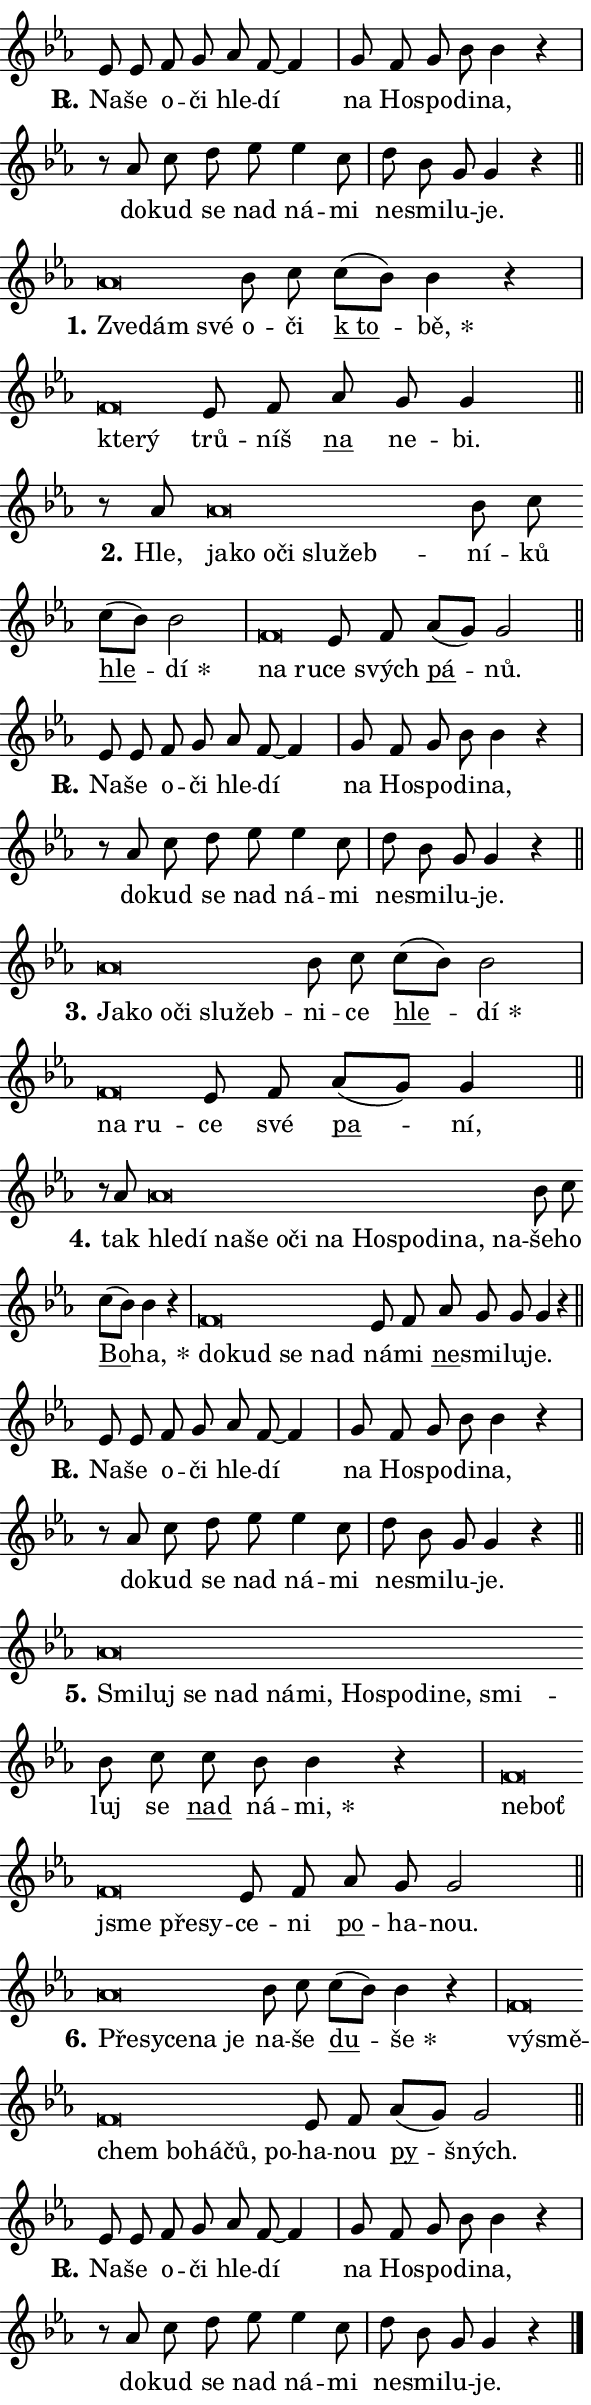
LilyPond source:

\version "2.24.0"
\header { tagline = "" }
\paper {
  indent = 0\cm
  top-margin = 0\cm
  right-margin = 0.13\cm % to fit lyric hyphens
  bottom-margin = 0\cm
  left-margin = 0\cm
  paper-width = 10\cm
  page-breaking = #ly:one-page-breaking
  system-system-spacing.basic-distance = #11
  score-system-spacing.basic-distance = #11
  ragged-last = ##f
}


%% Author: Thomas Morley
%% https://lists.gnu.org/archive/html/lilypond-user/2020-05/msg00002.html
#(define (line-position grob)
"Returns position of @var[grob} in current system:
   @code{'start}, if at first time-step
   @code{'end}, if at last time-step
   @code{'middle} otherwise
"
  (let* ((col (ly:item-get-column grob))
         (ln (ly:grob-object col 'left-neighbor))
         (rn (ly:grob-object col 'right-neighbor))
         (col-to-check-left (if (ly:grob? ln) ln col))
         (col-to-check-right (if (ly:grob? rn) rn col))
         (break-dir-left
           (and
             (ly:grob-property col-to-check-left 'non-musical #f)
             (ly:item-break-dir col-to-check-left)))
         (break-dir-right
           (and
             (ly:grob-property col-to-check-right 'non-musical #f)
             (ly:item-break-dir col-to-check-right))))
        (cond ((eqv? 1 break-dir-left) 'start)
              ((eqv? -1 break-dir-right) 'end)
              (else 'middle))))

#(define (tranparent-at-line-position vctor)
  (lambda (grob)
  "Relying on @code{line-position} select the relevant enry from @var{vctor}.
Used to determine transparency,"
    (case (line-position grob)
      ((end) (not (vector-ref vctor 0)))
      ((middle) (not (vector-ref vctor 1)))
      ((start) (not (vector-ref vctor 2))))))

noteHeadBreakVisibility =
#(define-music-function (break-visibility)(vector?)
"Makes @code{NoteHead}s transparent relying on @var{break-visibility}"
#{
  \override NoteHead.transparent =
    #(tranparent-at-line-position break-visibility)
#})

#(define delete-ledgers-for-transparent-note-heads
  (lambda (grob)
    "Reads whether a @code{NoteHead} is transparent.
If so this @code{NoteHead} is removed from @code{'note-heads} from
@var{grob}, which is supposed to be @code{LedgerLineSpanner}.
As a result ledgers are not printed for this @code{NoteHead}"
    (let* ((nhds-array (ly:grob-object grob 'note-heads))
           (nhds-list
             (if (ly:grob-array? nhds-array)
                 (ly:grob-array->list nhds-array)
                 '()))
           ;; Relies on the transparent-property being done before
           ;; Staff.LedgerLineSpanner.after-line-breaking is executed.
           ;; This is fragile ...
           (to-keep
             (remove
               (lambda (nhd)
                 (ly:grob-property nhd 'transparent #f))
               nhds-list)))
      ;; TODO find a better method to iterate over grob-arrays, similiar
      ;; to filter/remove etc for lists
      ;; For now rebuilt from scratch
      (set! (ly:grob-object grob 'note-heads)  '())
      (for-each
        (lambda (nhd)
          (ly:pointer-group-interface::add-grob grob 'note-heads nhd))
        to-keep))))

squashNotes = {
  \override NoteHead.X-extent = #'(-0.2 . 0.2)
  \override NoteHead.Y-extent = #'(-0.75 . 0)
  \override NoteHead.stencil =
    #(lambda (grob)
       (let ((pos (ly:grob-property grob 'staff-position)))
         (begin
           (if (< pos -7) (display "ERROR: Lower brevis then expected\n") (display ""))
           (if (<= pos -6) ly:text-interface::print ly:note-head::print))))
}
unSquashNotes = {
  \revert NoteHead.X-extent
  \revert NoteHead.Y-extent
  \revert NoteHead.stencil
}

hideNotes = \noteHeadBreakVisibility #begin-of-line-visible
unHideNotes = \noteHeadBreakVisibility #all-visible

% work-around for resetting accidentals
% https://lilypond.org/doc/v2.23/Documentation/notation/displaying-rhythms#unmetered-music
cadenzaMeasure = {
  \cadenzaOff
  \partial 1024 s1024
  \cadenzaOn
}

#(define-markup-command (accent layout props text) (markup?)
  "Underline accented syllable"
  (interpret-markup layout props
    #{\markup \override #'(offset . 4.3) \underline { #text }#}))

responsum = \markup \concat {
  "R" \hspace #-1.05 \path #0.1 #'((moveto 0 0.07) (lineto 0.9 0.8)) \hspace #0.05 "."
}

spaceSize = #0.6828661417322834 % exact space size for TeX Gyre Schola

\layout {
  \context {
    \Staff
    \remove "Time_signature_engraver"
    \override LedgerLineSpanner.after-line-breaking = #delete-ledgers-for-transparent-note-heads
  }
  \context {
    \Lyrics {
      \override LyricSpace.minimum-distance = \spaceSize
      \override LyricText.font-name = #"TeX Gyre Schola"
      \override LyricText.font-size = 1
      \override StanzaNumber.font-name = #"TeX Gyre Schola Bold"
      \override StanzaNumber.font-size = 1
    }
  }
  \context {
    \Score 
    \override NoteHead.text =
      #(lambda (grob) 
        (let ((pos (ly:grob-property grob 'staff-position)))
          #{\markup {
            \combine
              \halign #-0.55 \raise #(if (= pos -6) 0 0.5) \override #'(thickness . 2) \draw-line #'(3.2 . 0)
              \musicglyph "noteheads.sM1"
          }#}))
  }
}

% magnetic-lyrics.ily
%
%   written by
%     Jean Abou Samra <jean@abou-samra.fr>
%     Werner Lemberg <wl@gnu.org>
%
%   adapted by
%     Jiri Hon <jiri.hon@gmail.com>
%
% Version 2022-Apr-15

% https://www.mail-archive.com/lilypond-user@gnu.org/msg149350.html

#(define (Left_hyphen_pointer_engraver context)
   "Collect syllable-hyphen-syllable occurrences in lyrics and store
them in properties.  This engraver only looks to the left.  For
example, if the lyrics input is @code{foo -- bar}, it does the
following.

@itemize @bullet
@item
Set the @code{text} property of the @code{LyricHyphen} grob between
@q{foo} and @q{bar} to @code{foo}.

@item
Set the @code{left-hyphen} property of the @code{LyricText} grob with
text @q{foo} to the @code{LyricHyphen} grob between @q{foo} and
@q{bar}.
@end itemize

Use this auxiliary engraver in combination with the
@code{lyric-@/text::@/apply-@/magnetic-@/offset!} hook."
   (let ((hyphen #f)
         (text #f))
     (make-engraver
      (acknowledgers
       ((lyric-syllable-interface engraver grob source-engraver)
        (set! text grob)))
      (end-acknowledgers
       ((lyric-hyphen-interface engraver grob source-engraver)
        ;(when (not (grob::has-interface grob 'lyric-space-interface))
          (set! hyphen grob)));)
      ((stop-translation-timestep engraver)
       (when (and text hyphen)
         (ly:grob-set-object! text 'left-hyphen hyphen))
       (set! text #f)
       (set! hyphen #f)))))

#(define (lyric-text::apply-magnetic-offset! grob)
   "If the space between two syllables is less than the value in
property @code{LyricText@/.details@/.squash-threshold}, move the right
syllable to the left so that it gets concatenated with the left
syllable.

Use this function as a hook for
@code{LyricText@/.after-@/line-@/breaking} if the
@code{Left_@/hyphen_@/pointer_@/engraver} is active."
   (let ((hyphen (ly:grob-object grob 'left-hyphen #f)))
     (when hyphen
       (let ((left-text (ly:spanner-bound hyphen LEFT)))
         (when (grob::has-interface left-text 'lyric-syllable-interface)
           (let* ((common (ly:grob-common-refpoint grob left-text X))
                  (this-x-ext (ly:grob-extent grob common X))
                  (left-x-ext
                   (begin
                     ;; Trigger magnetism for left-text.
                     (ly:grob-property left-text 'after-line-breaking)
                     (ly:grob-extent left-text common X)))
                  ;; `delta` is the gap width between two syllables.
                  (delta (- (interval-start this-x-ext)
                            (interval-end left-x-ext)))
                  (details (ly:grob-property grob 'details))
                  (threshold (assoc-get 'squash-threshold details 0.2)))
             (when (< delta threshold)
               (let* (;; We have to manipulate the input text so that
                      ;; ligatures crossing syllable boundaries are not
                      ;; disabled.  For languages based on the Latin
                      ;; script this is essentially a beautification.
                      ;; However, for non-Western scripts it can be a
                      ;; necessity.
                      (lt (ly:grob-property left-text 'text))
                      (rt (ly:grob-property grob 'text))
                      (is-space (grob::has-interface hyphen 'lyric-space-interface))
                      (space (if is-space " " ""))
                      (extra-delta (if is-space spaceSize 0))
                      ;; Append new syllable.
                      (ltrt-space (if (and (string? lt) (string? rt))
                                (string-append lt space rt)
                                (make-concat-markup (list lt space rt))))
                      ;; Right-align `ltrt` to the right side.
                      (ltrt-space-markup (grob-interpret-markup
                               grob
                               (make-translate-markup
                                (cons (interval-length this-x-ext) 0)
                                (make-right-align-markup ltrt-space)))))
                 (begin
                   ;; Don't print `left-text`.
                   (ly:grob-set-property! left-text 'stencil #f)
                   ;; Set text and stencil (which holds all collected
                   ;; syllables so far) and shift it to the left.
                   (ly:grob-set-property! grob 'text ltrt-space)
                   (ly:grob-set-property! grob 'stencil ltrt-space-markup)
                   (ly:grob-translate-axis! grob (- (- delta extra-delta)) X))))))))))


#(define (lyric-hyphen::displace-bounds-first grob)
   ;; Make very sure this callback isn't triggered too early.
   (let ((left (ly:spanner-bound grob LEFT))
         (right (ly:spanner-bound grob RIGHT)))
     (ly:grob-property left 'after-line-breaking)
     (ly:grob-property right 'after-line-breaking)
     (ly:lyric-hyphen::print grob)))

squashThreshold = #0.4

\layout {
  \context {
    \Lyrics
    \consists #Left_hyphen_pointer_engraver
    \override LyricText.after-line-breaking =
      #lyric-text::apply-magnetic-offset!
    \override LyricHyphen.stencil = #lyric-hyphen::displace-bounds-first
    \override LyricText.details.squash-threshold = \squashThreshold
    \override LyricHyphen.minimum-distance = 0
    \override LyricHyphen.minimum-length = \squashThreshold
  }
}

squashText = \override LyricText.details.squash-threshold = 9999
unSquashText = \override LyricText.details.squash-threshold = \squashThreshold

leftText = \override LyricText.self-alignment-X = #LEFT
unLeftText = \revert LyricText.self-alignment-X

starOffset = #(lambda (grob) 
                (let ((x_offset (ly:self-alignment-interface::aligned-on-x-parent grob)))
                  (if (= x_offset 0) 0 (+ x_offset 1.2))))

star = #(define-music-function (syllable)(string?)
"Append star separator at the end of a syllable"
#{
  \once \override LyricText.X-offset = #starOffset
  \lyricmode { \markup {
    #syllable
    \override #'((font-name . "TeX Gyre Schola Bold")) \hspace #0.2 \lower #0.65 \larger "*"
  } }
#})

starAccent = #(define-music-function (syllable)(string?)
"Append star separator at the end of a syllable and make accent"
#{
  \once \override LyricText.X-offset = #starOffset
  \lyricmode { \markup {
    \accent #syllable
    \override #'((font-name . "TeX Gyre Schola Bold")) \hspace #0.2 \lower #0.65 \larger "*"
  } }
#})

breath = #(define-music-function (syllable)(string?)
"Append breathing indicator at the end of a syllable"
#{
  \lyricmode { \markup { #syllable "+" } }
#})

optionalBreath = #(define-music-function (syllable)(string?)
"Append optional breathing indicator at the end of a syllable"
#{
  \lyricmode { \markup { #syllable "(+)" } }
#})


\score {
    <<
        \new Voice = "melody" { \cadenzaOn \key es \major \relative { es'8 es f g as f~ f4 \cadenzaMeasure \bar "|" g8 f g bes bes4 r \cadenzaMeasure \bar "|" r8 as c d es es4 c8 \cadenzaMeasure \bar "|" d bes g g4 r \cadenzaMeasure \bar "||" \break } }
        \new Lyrics \lyricsto "melody" { \lyricmode { \set stanza = \responsum
Na -- še o -- či hle -- dí na Ho -- spo -- di -- na, do -- kud se nad ná -- mi ne -- smi -- lu -- je. } }
    >>
    \layout {}
}

\score {
    <<
        \new Voice = "melody" { \cadenzaOn \key es \major \relative { \squashNotes as'\breve*1/16 \hideNotes \breve*1/16 \breve*1/16 \bar "" \unHideNotes \unSquashNotes bes8 c \bar "" c[( bes)] bes4 r \cadenzaMeasure \bar "|" \squashNotes f\breve*1/16 \hideNotes \breve*1/16 \bar "" \unHideNotes \unSquashNotes es8 f \bar "" as g g4 \cadenzaMeasure \bar "||" \break } }
        \new Lyrics \lyricsto "melody" { \lyricmode { \set stanza = "1."
\leftText Zve -- \squashText dám své \unLeftText \unSquashText o -- či \markup \accent "k to" -- \star bě, \leftText kte -- \squashText rý \unLeftText \unSquashText trů -- níš \markup \accent na ne -- bi. } }
    >>
    \layout {}
}

\score {
    <<
        \new Voice = "melody" { \cadenzaOn \key es \major \relative { r8 as'8 \squashNotes as\breve*1/16 \hideNotes \breve*1/16 \bar "" \breve*1/16 \bar "" \breve*1/16 \bar "" \breve*1/16 \breve*1/16 \bar "" \unHideNotes \unSquashNotes bes8 c \bar "" c[( bes)] bes2 \cadenzaMeasure \bar "|" \squashNotes f\breve*1/16 \hideNotes \breve*1/16 \bar "" \unHideNotes \unSquashNotes es8 f \bar "" as[( g)] g2 \cadenzaMeasure \bar "||" \break } }
        \new Lyrics \lyricsto "melody" { \lyricmode { \set stanza = "2."
Hle, \leftText ja -- \squashText ko o -- či slu -- žeb -- \unLeftText \unSquashText ní -- ků \markup \accent hle -- \star dí \leftText na \squashText ru -- \unLeftText \unSquashText ce svých \markup \accent pá -- nů. } }
    >>
    \layout {}
}

\score {
    <<
        \new Voice = "melody" { \cadenzaOn \key es \major \relative { es'8 es f g as f~ f4 \cadenzaMeasure \bar "|" g8 f g bes bes4 r \cadenzaMeasure \bar "|" r8 as c d es es4 c8 \cadenzaMeasure \bar "|" d bes g g4 r \cadenzaMeasure \bar "||" \break } }
        \new Lyrics \lyricsto "melody" { \lyricmode { \set stanza = \responsum
Na -- še o -- či hle -- dí na Ho -- spo -- di -- na, do -- kud se nad ná -- mi ne -- smi -- lu -- je. } }
    >>
    \layout {}
}

\score {
    <<
        \new Voice = "melody" { \cadenzaOn \key es \major \relative { \squashNotes as'\breve*1/16 \hideNotes \breve*1/16 \bar "" \breve*1/16 \bar "" \breve*1/16 \bar "" \breve*1/16 \breve*1/16 \bar "" \unHideNotes \unSquashNotes bes8 c \bar "" c[( bes)] bes2 \cadenzaMeasure \bar "|" \squashNotes f\breve*1/16 \hideNotes \breve*1/16 \bar "" \unHideNotes \unSquashNotes es8 f \bar "" as[( g)] g4 \cadenzaMeasure \bar "||" \break } }
        \new Lyrics \lyricsto "melody" { \lyricmode { \set stanza = "3."
\leftText Ja -- \squashText ko o -- či slu -- žeb -- \unLeftText \unSquashText ni -- ce \markup \accent hle -- \star dí \leftText na \squashText ru -- \unLeftText \unSquashText ce své \markup \accent pa -- ní, } }
    >>
    \layout {}
}

\score {
    <<
        \new Voice = "melody" { \cadenzaOn \key es \major \relative { r8 as'8 \squashNotes as\breve*1/16 \hideNotes \breve*1/16 \bar "" \breve*1/16 \bar "" \breve*1/16 \bar "" \breve*1/16 \bar "" \breve*1/16 \bar "" \breve*1/16 \bar "" \breve*1/16 \bar "" \breve*1/16 \bar "" \breve*1/16 \bar "" \breve*1/16 \breve*1/16 \bar "" \unHideNotes \unSquashNotes bes8 c \bar "" c[( bes)] bes4 r \cadenzaMeasure \bar "|" \squashNotes f\breve*1/16 \hideNotes \breve*1/16 \bar "" \breve*1/16 \breve*1/16 \bar "" \unHideNotes \unSquashNotes es8 f \bar "" as g g g4 r \cadenzaMeasure \bar "||" \break } }
        \new Lyrics \lyricsto "melody" { \lyricmode { \set stanza = "4."
tak \leftText hle -- \squashText dí na -- še o -- či na Ho -- spo -- di -- na, na -- \unLeftText \unSquashText še -- ho \markup \accent Bo -- \star ha, \leftText do -- \squashText kud se nad \unLeftText \unSquashText ná -- mi \markup \accent ne -- smi -- lu -- je. } }
    >>
    \layout {}
}

\score {
    <<
        \new Voice = "melody" { \cadenzaOn \key es \major \relative { es'8 es f g as f~ f4 \cadenzaMeasure \bar "|" g8 f g bes bes4 r \cadenzaMeasure \bar "|" r8 as c d es es4 c8 \cadenzaMeasure \bar "|" d bes g g4 r \cadenzaMeasure \bar "||" \break } }
        \new Lyrics \lyricsto "melody" { \lyricmode { \set stanza = \responsum
Na -- še o -- či hle -- dí na Ho -- spo -- di -- na, do -- kud se nad ná -- mi ne -- smi -- lu -- je. } }
    >>
    \layout {}
}

\score {
    <<
        \new Voice = "melody" { \cadenzaOn \key es \major \relative { \squashNotes as'\breve*1/16 \hideNotes \breve*1/16 \bar "" \breve*1/16 \bar "" \breve*1/16 \bar "" \breve*1/16 \bar "" \breve*1/16 \bar "" \breve*1/16 \bar "" \breve*1/16 \bar "" \breve*1/16 \bar "" \breve*1/16 \breve*1/16 \bar "" \unHideNotes \unSquashNotes bes8 c \bar "" c bes bes4 r \cadenzaMeasure \bar "|" \squashNotes f\breve*1/16 \hideNotes \breve*1/16 \bar "" \breve*1/16 \bar "" \breve*1/16 \breve*1/16 \bar "" \unHideNotes \unSquashNotes es8 f \bar "" as g g2 \cadenzaMeasure \bar "||" \break } }
        \new Lyrics \lyricsto "melody" { \lyricmode { \set stanza = "5."
\leftText Smi -- \squashText luj se nad ná -- mi, Ho -- spo -- di -- ne, smi -- \unLeftText \unSquashText luj se \markup \accent nad ná -- \star mi, \leftText ne -- \squashText boť jsme pře -- sy -- \unLeftText \unSquashText ce -- ni \markup \accent po -- ha -- nou. } }
    >>
    \layout {}
}

\score {
    <<
        \new Voice = "melody" { \cadenzaOn \key es \major \relative { \squashNotes as'\breve*1/16 \hideNotes \breve*1/16 \bar "" \breve*1/16 \bar "" \breve*1/16 \breve*1/16 \bar "" \unHideNotes \unSquashNotes bes8 c \bar "" c[( bes)] bes4 r \cadenzaMeasure \bar "|" \squashNotes f\breve*1/16 \hideNotes \breve*1/16 \bar "" \breve*1/16 \bar "" \breve*1/16 \bar "" \breve*1/16 \bar "" \breve*1/16 \breve*1/16 \bar "" \unHideNotes \unSquashNotes es8 f \bar "" as[( g)] g2 \cadenzaMeasure \bar "||" \break } }
        \new Lyrics \lyricsto "melody" { \lyricmode { \set stanza = "6."
\leftText Pře -- \squashText sy -- ce -- na je \unLeftText \unSquashText na -- še \markup \accent du -- \star še \leftText vý -- \squashText smě -- chem bo -- há -- čů, po -- \unLeftText \unSquashText ha -- nou \markup \accent py -- šných. } }
    >>
    \layout {}
}

\score {
    <<
        \new Voice = "melody" { \cadenzaOn \key es \major \relative { es'8 es f g as f~ f4 \cadenzaMeasure \bar "|" g8 f g bes bes4 r \cadenzaMeasure \bar "|" r8 as c d es es4 c8 \cadenzaMeasure \bar "|" d bes g g4 r \cadenzaMeasure \bar "||" \break } \bar "|." }
        \new Lyrics \lyricsto "melody" { \lyricmode { \set stanza = \responsum
Na -- še o -- či hle -- dí na Ho -- spo -- di -- na, do -- kud se nad ná -- mi ne -- smi -- lu -- je. } }
    >>
    \layout {}
}
